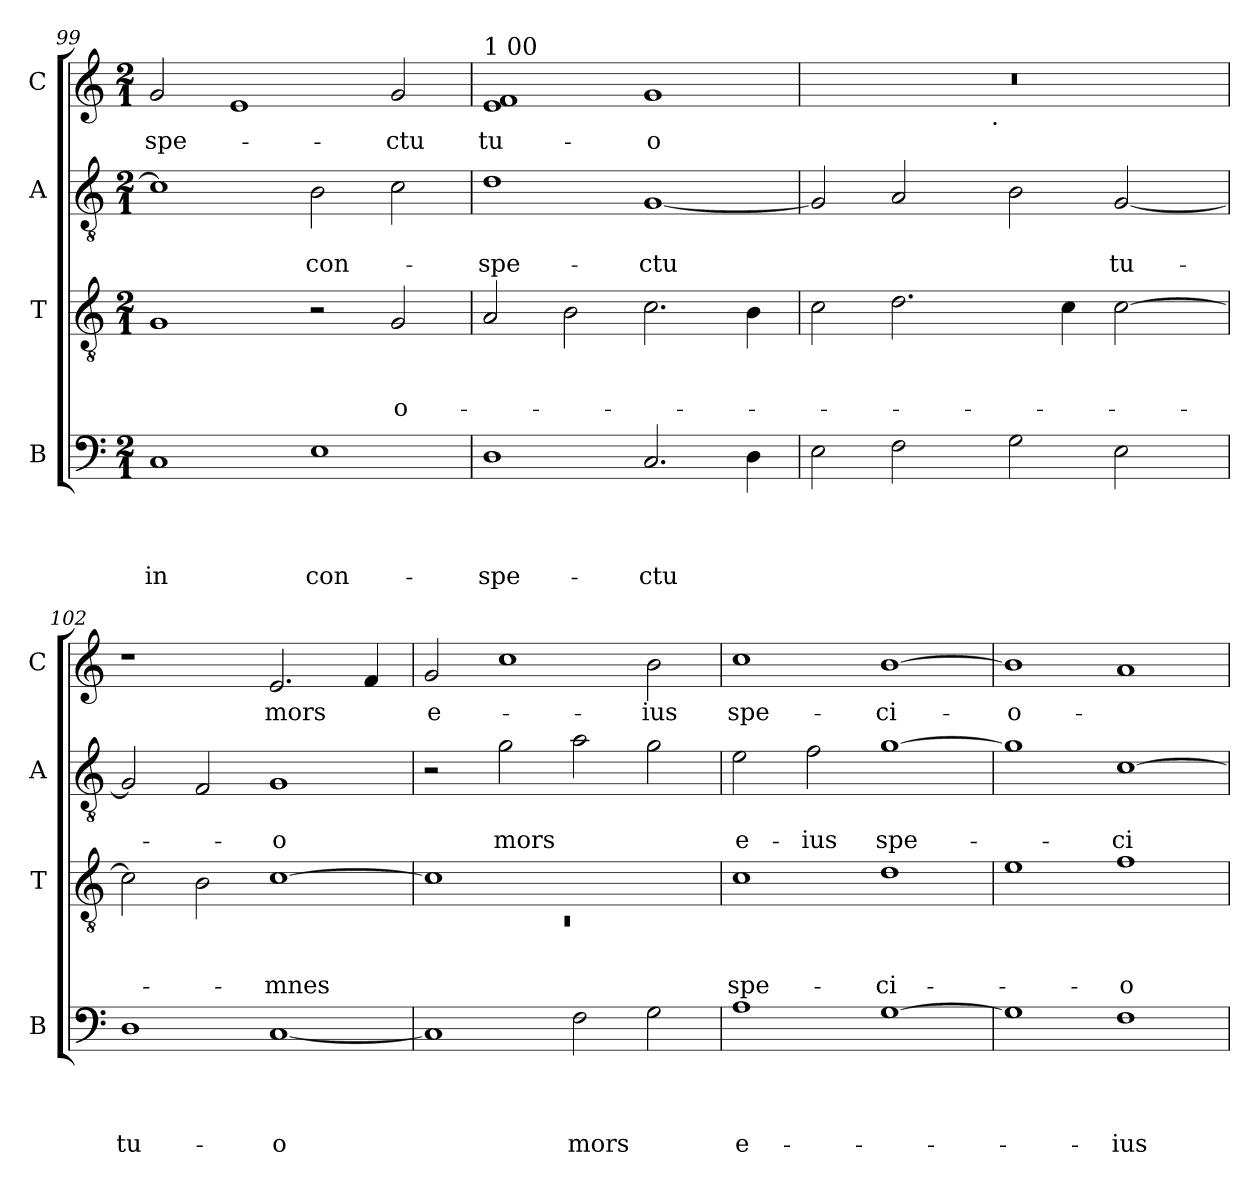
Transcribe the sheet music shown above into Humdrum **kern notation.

**kern	**text	**text	**text	**text	**kern	**text	**text	**text	**kern	**text	**text	**kern	**text
*part4	*part4	*part4	*part4	*part4	*part3	*part3	*part3	*part3	*part2	*part2	*part2	*part1	*part1
*staff4	*staff4	*staff4	*staff4	*staff4	*staff3	*staff3	*staff3	*staff3	*staff2	*staff2	*staff2	*staff1	*staff1
*I"B	*	*	*	*	*I"T	*	*	*	*I"A	*	*	*I"C	*
*I'B	*	*	*	*	*I'T	*	*	*	*I'A	*	*	*I'C	*
*clefF4	*	*	*	*	*clefGv2	*	*	*	*clefGv2	*	*	*clefG2	*
*k[]	*	*	*	*	*k[]	*	*	*	*k[]	*	*	*k[]	*
*C:	*	*	*	*	*C:	*	*	*	*C:	*	*	*C:	*
*M2/1	*	*	*	*	*M2/1	*	*	*	*M2/1	*	*	*M2/1	*
=99	=99	=99	=99	=99	=99	=99	=99	=99	=99	=99	=99	=99	=99
!	!	!	!	!LO:LY:b	!	!	!	!	!	!	!	!	!LO:LY:b
1C	.	.	.	in	1G	.	.	.	1c]	.	.	2g/	-spe-
.	.	.	.	.	.	.	.	.	.	.	.	1e	.
!	!	!	!	!LO:LY:b	!	!	!	!	!	!	!LO:LY:b	!	!
1E	.	.	.	con-	2r	.	.	.	2B\	.	con-	.	.
!	!	!	!	!	!	!	!	!LO:LY:b	!	!	!	!	!LO:LY:b
.	.	.	.	.	2G/	.	.	o-	2c\	.	.	2g/	-ctu
!!LO:LB:g=z
=100	=100	=100	=100	=100	=100	=100	=100	=100	=100	=100	=100	=100	=100
!	!	!	!	!	!	!	!	!	!	!	!	!LO:TX:a:t=1 00	!
!	!	!	!	!LO:LY:b	!	!	!	!	!	!	!LO:LY:b	!	!LO:LY:b
1D	.	.	.	-spe-	2A/	.	.	.	1d	.	-spe-	1e 1f	tu-
.	.	.	.	.	2B\	.	.	.	.	.	.	.	.
!	!	!	!	!LO:LY:b	!	!	!	!	!	!	!LO:LY:b	!	!LO:LY:b:rj
2.C/	.	.	.	-ctu	2.c\	.	.	.	[<1G	.	-ctu	1g	-o
4D\	.	.	.	.	4B\	.	.	.	.	.	.	.	.
=101	=101	=101	=101	=101	=101	=101	=101	=101	=101	=101	=101	=101	=101
*	*	*	*	*	*	*	*	*	*	*	*	*^	*
2E\	.	.	.	.	2c\	.	.	.	2G/]	.	.	0r	3%2ryy	.
2F\	.	.	.	.	2.d\	.	.	.	2A/	.	.	.	.	.
.	.	.	.	.	.	.	.	.	.	.	.	.	6..ryy	.
!	!	!	!	!	!	!	!	!	!	!	!	!	!LO:TX:b:t=.	!
.	.	.	.	.	.	.	.	.	.	.	.	.	3%2ryy	.
2G\	.	.	.	.	.	.	.	.	2B\	.	.	.	.	.
.	.	.	.	.	4c\	.	.	.	.	.	.	.	.	.
!	!	!	!	!	!	!	!	!	!	!	!LO:LY:b	!	!	!
2E\	.	.	.	.	[>2c\	.	.	.	[<2G/	.	tu-	.	.	.
.	.	.	.	.	.	.	.	.	.	.	.	.	3ryy	.
.	.	.	.	.	.	.	.	.	.	.	.	.	24ryy	.
=102	=102	=102	=102	=102	=102	=102	=102	=102	=102	=102	=102	=102	=102	=102
!	!	!	!	!LO:LY:b	!	!	!	!	!	!	!	!	!	!
*	*	*	*	*	*	*	*	*	*	*	*	*v	*v	*
1D	.	.	.	tu-	2c\]	.	.	.	2G/]	.	.	1r	.
.	.	.	.	.	2B\	.	.	.	2F/	.	.	.	.
!	!	!	!	!LO:LY:b:rj	!	!	!	!LO:LY:b	!	!	!LO:LY:b:rj	!	!LO:LY:b
[<1C	.	.	.	-o	[>1c	.	.	-mnes	1G	.	-o	2.e/	mors
.	.	.	.	.	.	.	.	.	.	.	.	4f/	.
=103	=103	=103	=103	=103	=103	=103	=103	=103	=103	=103	=103	=103	=103
*	*	*	*	*	*^	*	*	*	*	*	*	*	*
!	!	!	!	!	!	!LO:N:vis=1	!	!	!	!	!	!	!	!LO:LY:b
1C]	.	.	.	.	1c]	0rC	.	.	.	2r	.	.	2g/	e-
!	!	!	!	!	!	!	!	!	!	!	!	!LO:LY:b	!	!
.	.	.	.	.	.	.	.	.	.	2g\	.	mors	1cc	.
!	!	!	!	!LO:LY:b	!	!	!	!	!	!	!	!	!	!
2F\	.	.	.	mors	1ryy	.	.	.	.	2a\	.	.	.	.
!	!	!	!	!	!	!	!	!	!	!	!	!	!	!LO:LY:b
2G\	.	.	.	.	.	.	.	.	.	2g\	.	.	2b\	-ius
*	*	*	*	*	*v	*v	*	*	*	*	*	*	*	*
=104	=104	=104	=104	=104	=104	=104	=104	=104	=104	=104	=104	=104	=104
!	!	!	!	!LO:LY:b:rj	!	!	!	!LO:LY:b	!	!	!LO:LY:b	!	!LO:LY:b
1A	.	.	.	e-	1c	.	.	spe-	2e\	.	e-	1cc	spe-
!	!	!	!	!	!	!	!	!	!	!	!LO:LY:b	!	!
.	.	.	.	.	.	.	.	.	2f\	.	-ius	.	.
!	!	!	!	!	!	!	!	!LO:LY:b	!	!	!LO:LY:b	!	!LO:LY:b
[>1G	.	.	.	.	1d	.	.	-ci-	[>1g	.	spe-	[>1b	-ci-
=105	=105	=105	=105	=105	=105	=105	=105	=105	=105	=105	=105	=105	=105
!	!	!	!	!	!	!	!	!	!	!	!	!	!LO:LY:b:rj
1G]	.	.	.	.	1e	.	.	.	1g]	.	.	1b]	-o-
!	!	!	!	!LO:LY:b	!	!	!	!LO:LY:b:rj	!	!	!LO:LY:b	!	!
1F	.	.	.	-ius	1f	.	.	-o-	[>1c	.	-ci-	1a	.
=	=	=	=	=	=	=	=	=	=	=	=	=	=
*-	*-	*-	*-	*-	*-	*-	*-	*-	*-	*-	*-	*-	*-
